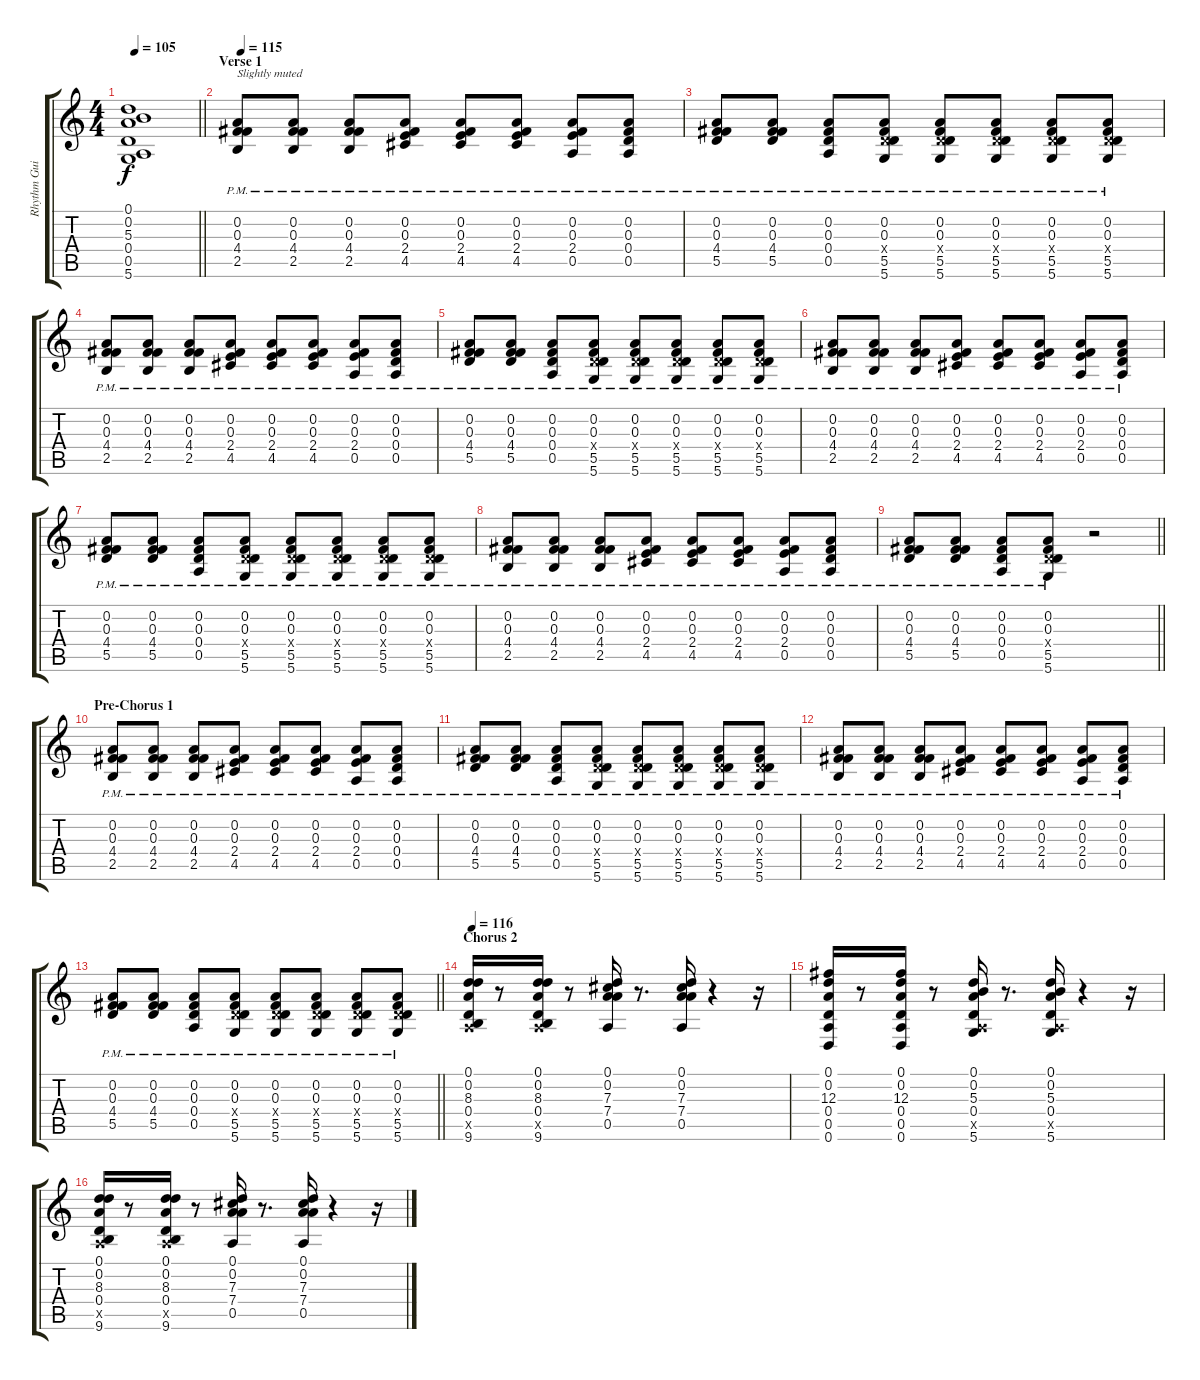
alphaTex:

\track ("Rhythm Guitar" "Rhythm Gui") {instrument acousticguitarsteel}
\staff {score tabs}
\tuning (D4 A3 Gb3 D3 A2 D2) {hide}
\ts (4 4)
\tempo 105
\clef g2
\barLineRight lightlight
\ks c
(0.1{t} 0.2{t} 5.3{t} 0.4{t} 0.5{t} 5.6{t}).1{dy f} |
\section ("" "Verse 1")
\tempo 115
(0.2{pm} 0.3{pm} 4.4{pm} 2.5{pm}).8{txt "Slightly muted"} (0.2{pm} 0.3{pm} 4.4{pm} 2.5{pm}).8 (0.2{pm} 0.3{pm} 4.4{pm} 2.5{pm}).8 (0.2{pm} 0.3{pm} 2.4{pm} 4.5{pm}).8 (0.2{pm} 0.3{pm} 2.4{pm} 4.5{pm}).8 (0.2{pm} 0.3{pm} 2.4{pm} 4.5{pm}).8 (0.2{pm} 0.3{pm} 2.4{pm} 0.5{pm}).8 (0.2{pm} 0.3{pm} 0.4{pm} 0.5{pm}).8 |
(0.2{pm} 0.3{pm} 4.4{pm} 5.5{pm}).8 (0.2{pm} 0.3{pm} 4.4{pm} 5.5{pm}).8 (0.2{pm} 0.3{pm} 0.4{pm} 0.5{pm}).8 (0.2{pm} 0.3{pm} 0.4{x} 5.5{pm} 5.6{pm}).8 (0.2{pm} 0.3{pm} 0.4{x} 5.5{pm} 5.6{pm}).8 (0.2{pm} 0.3{pm} 0.4{x} 5.5{pm} 5.6{pm}).8 (0.2{pm} 0.3{pm} 0.4{x} 5.5{pm} 5.6{pm}).8 (0.2{pm} 0.3{pm} 0.4{x} 5.5{pm} 5.6{pm}).8 |
(0.2{pm} 0.3{pm} 4.4{pm} 2.5{pm}).8 (0.2{pm} 0.3{pm} 4.4{pm} 2.5{pm}).8 (0.2{pm} 0.3{pm} 4.4{pm} 2.5{pm}).8 (0.2{pm} 0.3{pm} 2.4{pm} 4.5{pm}).8 (0.2{pm} 0.3{pm} 2.4{pm} 4.5{pm}).8 (0.2{pm} 0.3{pm} 2.4{pm} 4.5{pm}).8 (0.2{pm} 0.3{pm} 2.4{pm} 0.5{pm}).8 (0.2{pm} 0.3{pm} 0.4{pm} 0.5{pm}).8 |
(0.2{pm} 0.3{pm} 4.4{pm} 5.5{pm}).8 (0.2{pm} 0.3{pm} 4.4{pm} 5.5{pm}).8 (0.2{pm} 0.3{pm} 0.4{pm} 0.5{pm}).8 (0.2{pm} 0.3{pm} 0.4{x} 5.5{pm} 5.6{pm}).8 (0.2{pm} 0.3{pm} 0.4{x} 5.5{pm} 5.6{pm}).8 (0.2{pm} 0.3{pm} 0.4{x} 5.5{pm} 5.6{pm}).8 (0.2{pm} 0.3{pm} 0.4{x} 5.5{pm} 5.6{pm}).8 (0.2{pm} 0.3{pm} 0.4{x} 5.5{pm} 5.6{pm}).8 |
(0.2{pm} 0.3{pm} 4.4{pm} 2.5{pm}).8 (0.2{pm} 0.3{pm} 4.4{pm} 2.5{pm}).8 (0.2{pm} 0.3{pm} 4.4{pm} 2.5{pm}).8 (0.2{pm} 0.3{pm} 2.4{pm} 4.5{pm}).8 (0.2{pm} 0.3{pm} 2.4{pm} 4.5{pm}).8 (0.2{pm} 0.3{pm} 2.4{pm} 4.5{pm}).8 (0.2{pm} 0.3{pm} 2.4{pm} 0.5{pm}).8 (0.2{pm} 0.3{pm} 0.4{pm} 0.5{pm}).8 |
(0.2{pm} 0.3{pm} 4.4{pm} 5.5{pm}).8 (0.2{pm} 0.3{pm} 4.4{pm} 5.5{pm}).8 (0.2{pm} 0.3{pm} 0.4{pm} 0.5{pm}).8 (0.2{pm} 0.3{pm} 0.4{x} 5.5{pm} 5.6{pm}).8 (0.2{pm} 0.3{pm} 0.4{x} 5.5{pm} 5.6{pm}).8 (0.2{pm} 0.3{pm} 0.4{x} 5.5{pm} 5.6{pm}).8 (0.2{pm} 0.3{pm} 0.4{x} 5.5{pm} 5.6{pm}).8 (0.2{pm} 0.3{pm} 0.4{x} 5.5{pm} 5.6{pm}).8 |
(0.2{pm} 0.3{pm} 4.4{pm} 2.5{pm}).8 (0.2{pm} 0.3{pm} 4.4{pm} 2.5{pm}).8 (0.2{pm} 0.3{pm} 4.4{pm} 2.5{pm}).8 (0.2{pm} 0.3{pm} 2.4{pm} 4.5{pm}).8 (0.2{pm} 0.3{pm} 2.4{pm} 4.5{pm}).8 (0.2{pm} 0.3{pm} 2.4{pm} 4.5{pm}).8 (0.2{pm} 0.3{pm} 2.4{pm} 0.5{pm}).8 (0.2{pm} 0.3{pm} 0.4{pm} 0.5{pm}).8 |
\barLineRight lightlight
(0.2{pm} 0.3{pm} 4.4{pm} 5.5{pm}).8 (0.2{pm} 0.3{pm} 4.4{pm} 5.5{pm}).8 (0.2{pm} 0.3{pm} 0.4{pm} 0.5{pm}).8 (0.2{pm} 0.3{pm} 0.4{x} 5.5{pm} 5.6{pm}).8 r.2 |
\section ("" "Pre-Chorus 1")
(0.2{pm} 0.3{pm} 4.4{pm} 2.5{pm}).8 (0.2{pm} 0.3{pm} 4.4{pm} 2.5{pm}).8 (0.2{pm} 0.3{pm} 4.4{pm} 2.5{pm}).8 (0.2{pm} 0.3{pm} 2.4{pm} 4.5{pm}).8 (0.2{pm} 0.3{pm} 2.4{pm} 4.5{pm}).8 (0.2{pm} 0.3{pm} 2.4{pm} 4.5{pm}).8 (0.2{pm} 0.3{pm} 2.4{pm} 0.5{pm}).8 (0.2{pm} 0.3{pm} 0.4{pm} 0.5{pm}).8 |
(0.2{pm} 0.3{pm} 4.4{pm} 5.5{pm}).8 (0.2{pm} 0.3{pm} 4.4{pm} 5.5{pm}).8 (0.2{pm} 0.3{pm} 0.4{pm} 0.5{pm}).8 (0.2{pm} 0.3{pm} 0.4{x} 5.5{pm} 5.6{pm}).8 (0.2{pm} 0.3{pm} 0.4{x} 5.5{pm} 5.6{pm}).8 (0.2{pm} 0.3{pm} 0.4{x} 5.5{pm} 5.6{pm}).8 (0.2{pm} 0.3{pm} 0.4{x} 5.5{pm} 5.6{pm}).8 (0.2{pm} 0.3{pm} 0.4{x} 5.5{pm} 5.6{pm}).8 |
(0.2{pm} 0.3{pm} 4.4{pm} 2.5{pm}).8 (0.2{pm} 0.3{pm} 4.4{pm} 2.5{pm}).8 (0.2{pm} 0.3{pm} 4.4{pm} 2.5{pm}).8 (0.2{pm} 0.3{pm} 2.4{pm} 4.5{pm}).8 (0.2{pm} 0.3{pm} 2.4{pm} 4.5{pm}).8 (0.2{pm} 0.3{pm} 2.4{pm} 4.5{pm}).8 (0.2{pm} 0.3{pm} 2.4{pm} 0.5{pm}).8 (0.2{pm} 0.3{pm} 0.4{pm} 0.5{pm}).8 |
\barLineRight lightlight
(0.2{pm} 0.3{pm} 4.4{pm} 5.5{pm}).8 (0.2{pm} 0.3{pm} 4.4{pm} 5.5{pm}).8 (0.2{pm} 0.3{pm} 0.4{pm} 0.5{pm}).8 (0.2{pm} 0.3{pm} 0.4{x} 5.5{pm} 5.6{pm}).8 (0.2{pm} 0.3{pm} 0.4{x} 5.5{pm} 5.6{pm}).8 (0.2{pm} 0.3{pm} 0.4{x} 5.5{pm} 5.6{pm}).8 (0.2{pm} 0.3{pm} 0.4{x} 5.5{pm} 5.6{pm}).8 (0.2{pm} 0.3{pm} 0.4{x} 5.5{pm} 5.6{pm}).8 |
\section ("" "Chorus 2")
\tempo 116
(0.1 0.2 8.3 0.4 0.5{x} 9.6).16 r.8 (0.1 0.2 8.3 0.4 0.5{x} 9.6).16 r.8 (0.1 0.2 7.3 7.4 0.5).16 r.8{d} (0.1 0.2 7.3 7.4 0.5).16 r.4 r.16 |
(0.1 0.2 12.3 0.4 0.5 0.6).16 r.8 (0.1 0.2 12.3 0.4 0.5 0.6).16 r.8 (0.1 0.2 5.3 0.4 0.5{x} 5.6).16 r.8{d} (0.1 0.2 5.3 0.4 0.5{x} 5.6).16 r.4 r.16 |
(0.1 0.2 8.3 0.4 0.5{x} 9.6).16 r.8 (0.1 0.2 8.3 0.4 0.5{x} 9.6).16 r.8 (0.1 0.2 7.3 7.4 0.5).16 r.8{d} (0.1 0.2 7.3 7.4 0.5).16 r.4 r.16
